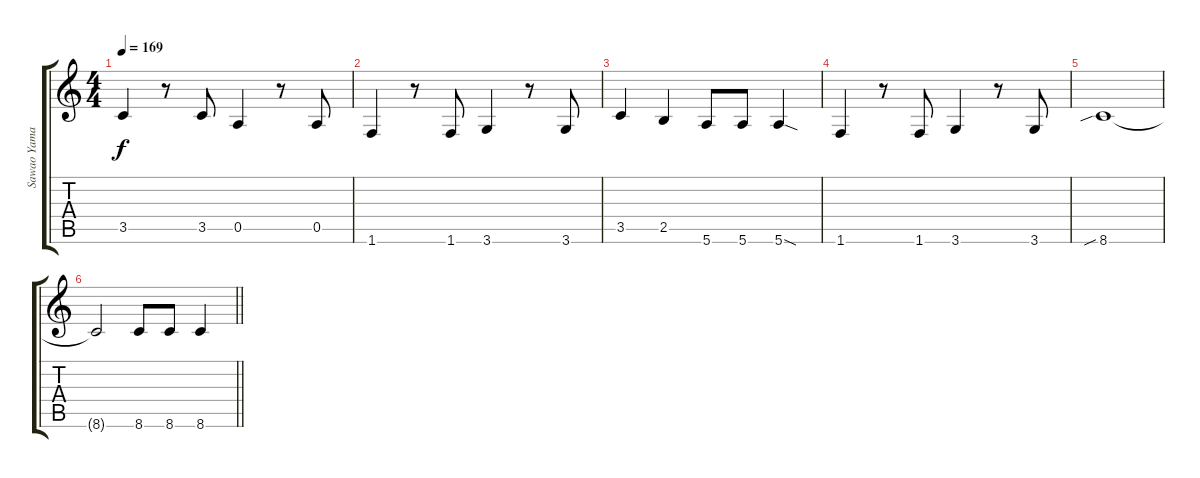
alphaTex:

\track ("Sawao Yamanaka guitar1" "Sawao Yama") {instrument overdrivenguitar}
\staff {score tabs}
\tuning (E4 B3 G3 D3 A2 E2) {hide}
\ts (4 4)
\tempo 169
\clef g2
\ks c
3.5.4{dy f} r.8 3.5.8 0.5.4 r.8 0.5.8 |
1.6.4 r.8 1.6.8 3.6.4 r.8 3.6.8 |
3.5.4 2.5.4 5.6.8 5.6.8 5.6{sod}.4 |
1.6.4 r.8 1.6.8 3.6.4 r.8 3.6.8 |
8.6{sib}.1 |
\barLineRight lightlight
8.6{t}.2 8.6.8 8.6.8 8.6.4
